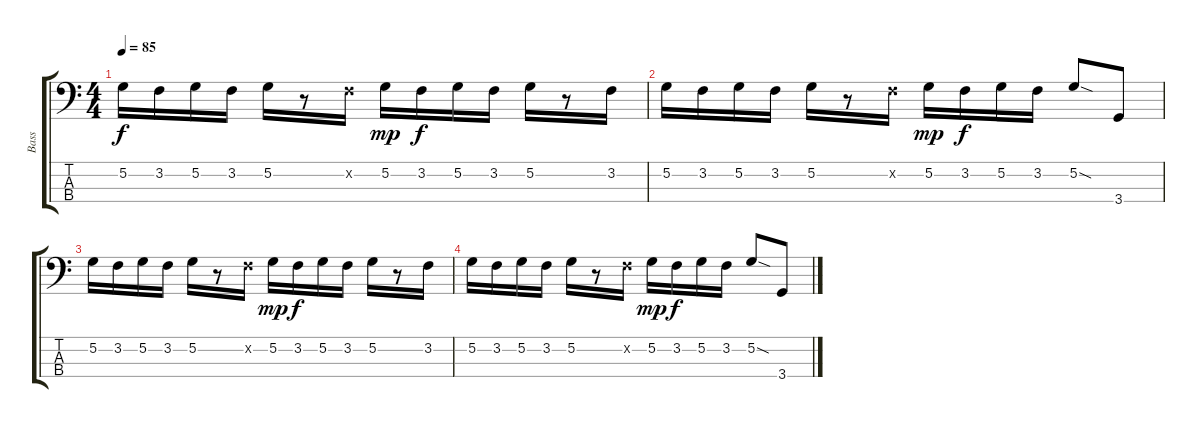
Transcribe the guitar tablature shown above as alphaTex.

\track ("Bass" "Bass") {instrument electricbassfinger}
\staff {score tabs}
\tuning (G2 D2 A1 E1) {hide}
\ts (4 4)
\tempo 85
\clef f4
\ks c
5.2.16{dy f} 3.2.16 5.2.16 3.2.16 5.2.16 r.8 3.2{x}.16 5.2.16{dy mp} 3.2.16{dy f} 5.2.16 3.2.16 5.2.16 r.8 3.2.16 |
5.2.16 3.2.16 5.2.16 3.2.16 5.2.16 r.8 3.2{x}.16 5.2.16{dy mp} 3.2.16{dy f} 5.2.16 3.2.16 5.2{sod}.8 3.4.8 |
5.2.16 3.2.16 5.2.16 3.2.16 5.2.16 r.8 3.2{x}.16 5.2.16{dy mp} 3.2.16{dy f} 5.2.16 3.2.16 5.2.16 r.8 3.2.16 |
5.2.16 3.2.16 5.2.16 3.2.16 5.2.16 r.8 3.2{x}.16 5.2.16{dy mp} 3.2.16{dy f} 5.2.16 3.2.16 5.2{sod}.8 3.4.8
